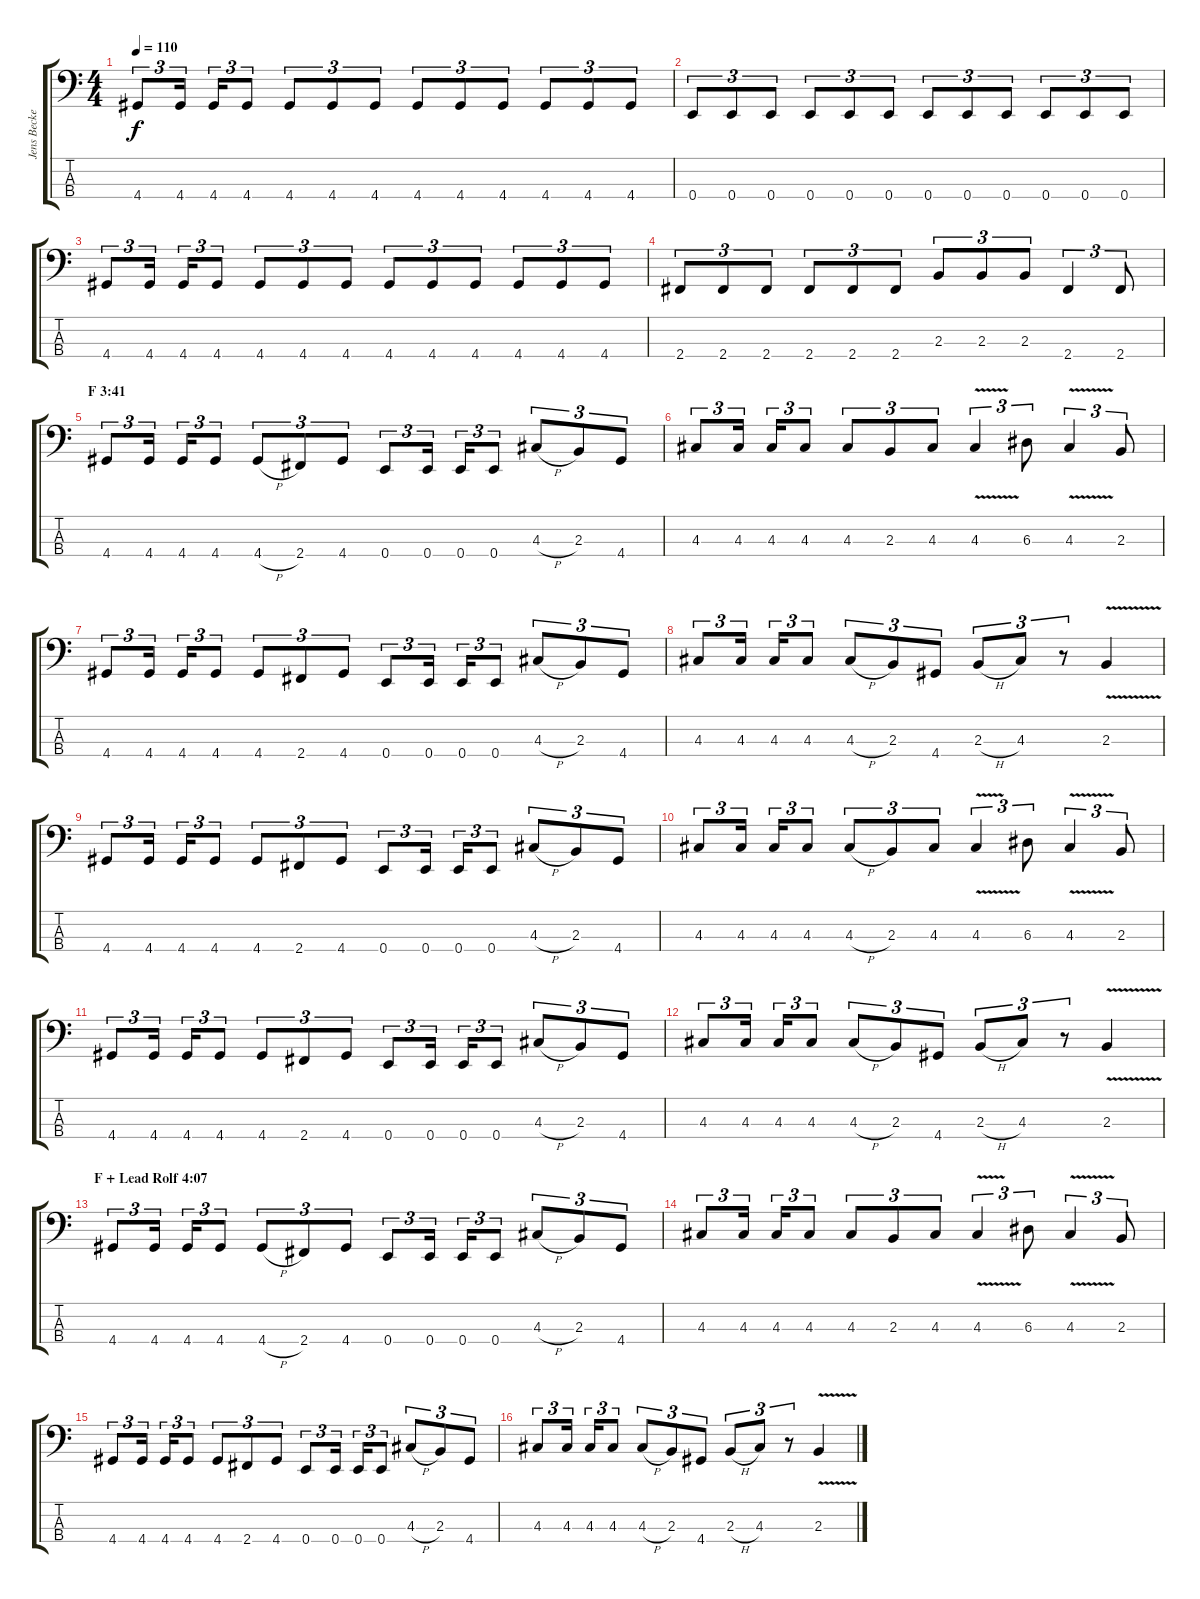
\track ("Jens Becker" "Jens Becke") {instrument electricbasspick}
\staff {score tabs}
\tuning (G2 D2 A1 E1) {hide}
\ts (4 4)
\tempo 110
\clef f4
\ks c
4.4.8{tu (3 2) dy f} 4.4.16{tu (3 2)} 4.4.16{tu (3 2)} 4.4.8{tu (3 2)} 4.4.8{tu (3 2)} 4.4.8{tu (3 2)} 4.4.8{tu (3 2)} 4.4.8{tu (3 2)} 4.4.8{tu (3 2)} 4.4.8{tu (3 2)} 4.4.8{tu (3 2)} 4.4.8{tu (3 2)} 4.4.8{tu (3 2)} |
0.4.8{tu (3 2)} 0.4.8{tu (3 2)} 0.4.8{tu (3 2)} 0.4.8{tu (3 2)} 0.4.8{tu (3 2)} 0.4.8{tu (3 2)} 0.4.8{tu (3 2)} 0.4.8{tu (3 2)} 0.4.8{tu (3 2)} 0.4.8{tu (3 2)} 0.4.8{tu (3 2)} 0.4.8{tu (3 2)} |
4.4.8{tu (3 2)} 4.4.16{tu (3 2)} 4.4.16{tu (3 2)} 4.4.8{tu (3 2)} 4.4.8{tu (3 2)} 4.4.8{tu (3 2)} 4.4.8{tu (3 2)} 4.4.8{tu (3 2)} 4.4.8{tu (3 2)} 4.4.8{tu (3 2)} 4.4.8{tu (3 2)} 4.4.8{tu (3 2)} 4.4.8{tu (3 2)} |
2.4.8{tu (3 2)} 2.4.8{tu (3 2)} 2.4.8{tu (3 2)} 2.4.8{tu (3 2)} 2.4.8{tu (3 2)} 2.4.8{tu (3 2)} 2.3.8{tu (3 2)} 2.3.8{tu (3 2)} 2.3.8{tu (3 2)} 2.4.4{tu (3 2)} 2.4.8{tu (3 2)} |
\section ("" "F 3:41")
4.4.8{tu (3 2)} 4.4.16{tu (3 2)} 4.4.16{tu (3 2)} 4.4.8{tu (3 2)} 4.4{h}.8{tu (3 2)} 2.4.8{tu (3 2)} 4.4.8{tu (3 2)} 0.4.8{tu (3 2)} 0.4.16{tu (3 2)} 0.4.16{tu (3 2)} 0.4.8{tu (3 2)} 4.3{h}.8{tu (3 2)} 2.3.8{tu (3 2)} 4.4.8{tu (3 2)} |
4.3.8{tu (3 2)} 4.3.16{tu (3 2)} 4.3.16{tu (3 2)} 4.3.8{tu (3 2)} 4.3.8{tu (3 2)} 2.3.8{tu (3 2)} 4.3.8{tu (3 2)} 4.3{v}.4{tu (3 2)} 6.3.8{tu (3 2)} 4.3{v}.4{tu (3 2)} 2.3.8{tu (3 2)} |
4.4.8{tu (3 2)} 4.4.16{tu (3 2)} 4.4.16{tu (3 2)} 4.4.8{tu (3 2)} 4.4.8{tu (3 2)} 2.4.8{tu (3 2)} 4.4.8{tu (3 2)} 0.4.8{tu (3 2)} 0.4.16{tu (3 2)} 0.4.16{tu (3 2)} 0.4.8{tu (3 2)} 4.3{h}.8{tu (3 2)} 2.3.8{tu (3 2)} 4.4.8{tu (3 2)} |
4.3.8{tu (3 2)} 4.3.16{tu (3 2)} 4.3.16{tu (3 2)} 4.3.8{tu (3 2)} 4.3{h}.8{tu (3 2)} 2.3.8{tu (3 2)} 4.4.8{tu (3 2)} 2.3{h}.8{tu (3 2)} 4.3.8{tu (3 2)} r.8{tu (3 2)} 2.3{v}.4 |
4.4.8{tu (3 2)} 4.4.16{tu (3 2)} 4.4.16{tu (3 2)} 4.4.8{tu (3 2)} 4.4.8{tu (3 2)} 2.4.8{tu (3 2)} 4.4.8{tu (3 2)} 0.4.8{tu (3 2)} 0.4.16{tu (3 2)} 0.4.16{tu (3 2)} 0.4.8{tu (3 2)} 4.3{h}.8{tu (3 2)} 2.3.8{tu (3 2)} 4.4.8{tu (3 2)} |
4.3.8{tu (3 2)} 4.3.16{tu (3 2)} 4.3.16{tu (3 2)} 4.3.8{tu (3 2)} 4.3{h}.8{tu (3 2)} 2.3.8{tu (3 2)} 4.3.8{tu (3 2)} 4.3{v}.4{tu (3 2)} 6.3.8{tu (3 2)} 4.3{v}.4{tu (3 2)} 2.3.8{tu (3 2)} |
4.4.8{tu (3 2)} 4.4.16{tu (3 2)} 4.4.16{tu (3 2)} 4.4.8{tu (3 2)} 4.4.8{tu (3 2)} 2.4.8{tu (3 2)} 4.4.8{tu (3 2)} 0.4.8{tu (3 2)} 0.4.16{tu (3 2)} 0.4.16{tu (3 2)} 0.4.8{tu (3 2)} 4.3{h}.8{tu (3 2)} 2.3.8{tu (3 2)} 4.4.8{tu (3 2)} |
4.3.8{tu (3 2)} 4.3.16{tu (3 2)} 4.3.16{tu (3 2)} 4.3.8{tu (3 2)} 4.3{h}.8{tu (3 2)} 2.3.8{tu (3 2)} 4.4.8{tu (3 2)} 2.3{h}.8{tu (3 2)} 4.3.8{tu (3 2)} r.8{tu (3 2)} 2.3{v}.4 |
\section ("" "F + Lead Rolf 4:07")
4.4.8{tu (3 2)} 4.4.16{tu (3 2)} 4.4.16{tu (3 2)} 4.4.8{tu (3 2)} 4.4{h}.8{tu (3 2)} 2.4.8{tu (3 2)} 4.4.8{tu (3 2)} 0.4.8{tu (3 2)} 0.4.16{tu (3 2)} 0.4.16{tu (3 2)} 0.4.8{tu (3 2)} 4.3{h}.8{tu (3 2)} 2.3.8{tu (3 2)} 4.4.8{tu (3 2)} |
4.3.8{tu (3 2)} 4.3.16{tu (3 2)} 4.3.16{tu (3 2)} 4.3.8{tu (3 2)} 4.3.8{tu (3 2)} 2.3.8{tu (3 2)} 4.3.8{tu (3 2)} 4.3{v}.4{tu (3 2)} 6.3.8{tu (3 2)} 4.3{v}.4{tu (3 2)} 2.3.8{tu (3 2)} |
4.4.8{tu (3 2)} 4.4.16{tu (3 2)} 4.4.16{tu (3 2)} 4.4.8{tu (3 2)} 4.4.8{tu (3 2)} 2.4.8{tu (3 2)} 4.4.8{tu (3 2)} 0.4.8{tu (3 2)} 0.4.16{tu (3 2)} 0.4.16{tu (3 2)} 0.4.8{tu (3 2)} 4.3{h}.8{tu (3 2)} 2.3.8{tu (3 2)} 4.4.8{tu (3 2)} |
4.3.8{tu (3 2)} 4.3.16{tu (3 2)} 4.3.16{tu (3 2)} 4.3.8{tu (3 2)} 4.3{h}.8{tu (3 2)} 2.3.8{tu (3 2)} 4.4.8{tu (3 2)} 2.3{h}.8{tu (3 2)} 4.3.8{tu (3 2)} r.8{tu (3 2)} 2.3{v}.4
